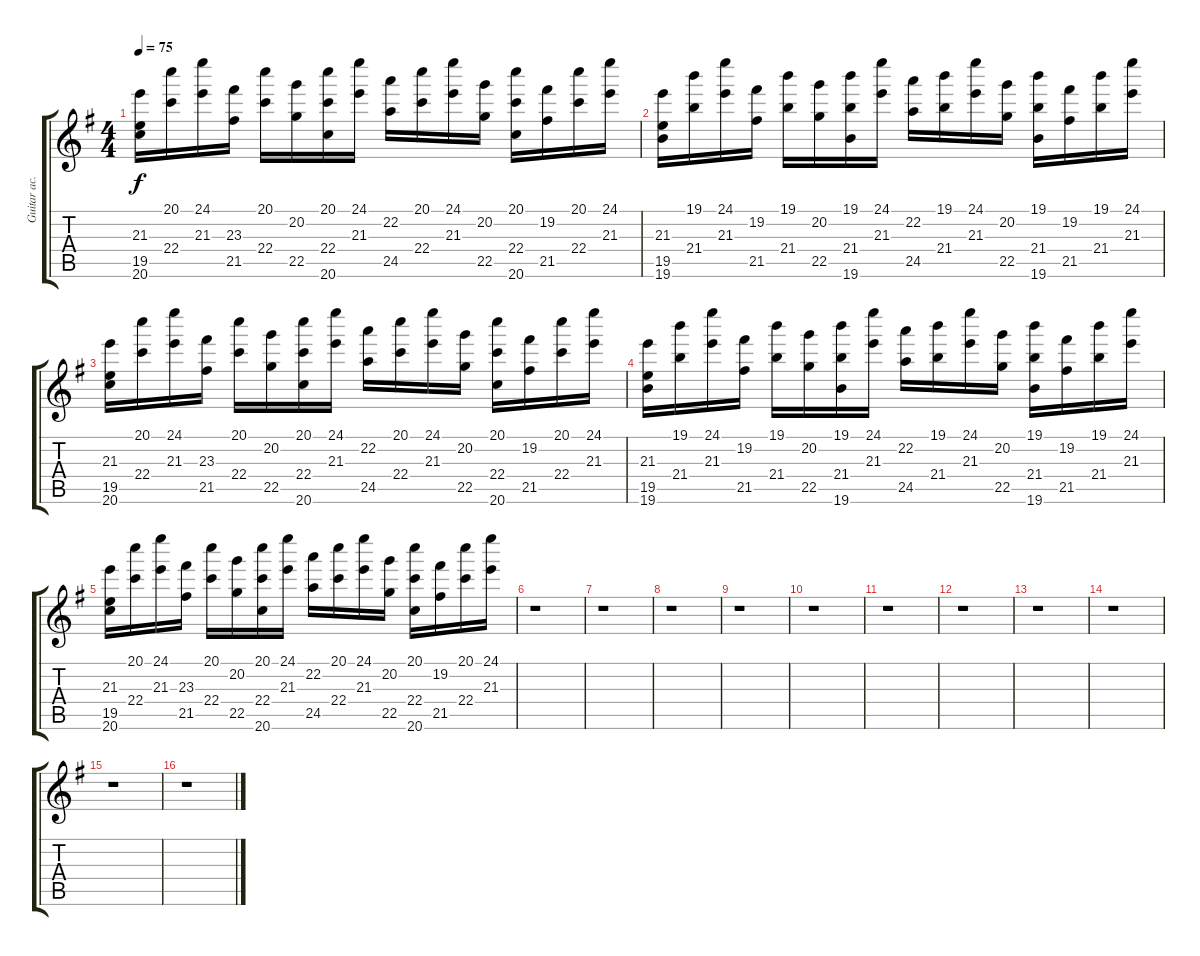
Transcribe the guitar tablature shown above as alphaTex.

\track ("Guitar ac." "Guitar ac.") {instrument acousticguitarsteel}
\staff {score tabs}
\tuning (E4 B3 G3 D3 A2 E2) {hide}
\ts (4 4)
\tempo 75
\clef g2
\ks eminor
(21.3 19.5 20.6).16{dy f} (20.1 22.4).16 (24.1 21.3).16 (23.3 21.5).16 (20.1 22.4).16 (20.2 22.5).16 (20.1 22.4 20.6).16 (24.1 21.3).16 (22.2 24.5).16 (20.1 22.4).16 (24.1 21.3).16 (20.2 22.5).16 (20.1 22.4 20.6).16 (19.2 21.5).16 (20.1 22.4).16 (24.1 21.3).16 |
(21.3 19.5 19.6).16{volume 9} (19.1 21.4).16 (24.1 21.3).16 (19.2 21.5).16 (19.1 21.4).16 (20.2 22.5).16 (19.1 21.4 19.6).16 (24.1 21.3).16 (22.2 24.5).16 (19.1 21.4).16 (24.1 21.3).16 (20.2 22.5).16 (19.1 21.4 19.6).16 (19.2 21.5).16 (19.1 21.4).16 (24.1 21.3).16 |
(21.3 19.5 20.6).16 (20.1 22.4).16 (24.1 21.3).16 (23.3 21.5).16 (20.1 22.4).16 (20.2 22.5).16 (20.1 22.4 20.6).16 (24.1 21.3).16 (22.2 24.5).16 (20.1 22.4).16 (24.1 21.3).16 (20.2 22.5).16 (20.1 22.4 20.6).16 (19.2 21.5).16 (20.1 22.4).16 (24.1 21.3).16 |
(21.3 19.5 19.6).16{volume 9} (19.1 21.4).16 (24.1 21.3).16 (19.2 21.5).16 (19.1 21.4).16 (20.2 22.5).16 (19.1 21.4 19.6).16 (24.1 21.3).16 (22.2 24.5).16 (19.1 21.4).16 (24.1 21.3).16 (20.2 22.5).16 (19.1 21.4 19.6).16 (19.2 21.5).16 (19.1 21.4).16 (24.1 21.3).16 |
(21.3 19.5 20.6).16 (20.1 22.4).16 (24.1 21.3).16 (23.3 21.5).16 (20.1 22.4).16 (20.2 22.5).16 (20.1 22.4 20.6).16 (24.1 21.3).16 (22.2 24.5).16 (20.1 22.4).16 (24.1 21.3).16 (20.2 22.5).16 (20.1 22.4 20.6).16 (19.2 21.5).16 (20.1 22.4).16 (24.1 21.3).16 |
r.1 |
r.1 |
r.1 |
r.1 |
r.1 |
r.1 |
r.1 |
r.1 |
r.1 |
r.1 |
r.1
